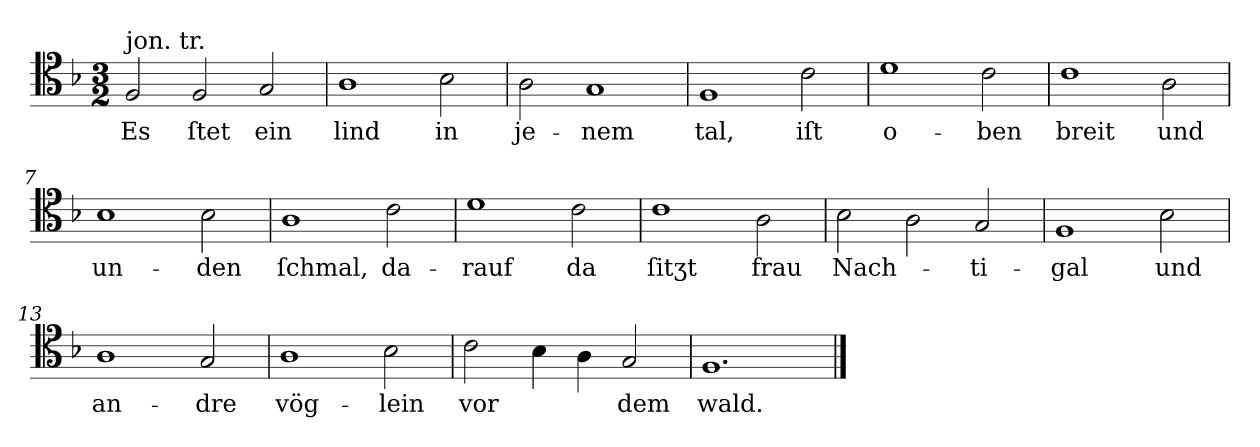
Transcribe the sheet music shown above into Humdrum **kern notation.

**kern	**text
*part1	*part1
*staff1	*staff1
*clefC4	*
*k[b-]	*
*F:ion	*
*M3/2	*
=1	=1
!LO:TX:a:t=jon. tr.	!
2F	Es
2F	ſtet
2G	ein
=2	=2
1A	lind
2B-	in
=3	=3
2A	je-
1G	-nem
=4	=4
1F	tal,
2c	iſt
=5	=5
1d	o-
2c	-ben
=6	=6
1c	breit
2A	und
=7	=7
1B-	un-
2B-	-den
=8	=8
1A	ſchmal,
2c	da-
=9	=9
1d	-rauf
2c	da
=10	=10
1c	ſitʒt
2A	frau
=11	=11
2B-	Nach-
2A	.
2G	-ti-
=12	=12
1F	-gal
2B-	und
=13	=13
1A	an-
2G	-dre
=14	=14
1A	vög-
2B-	-lein
=15	=15
2c	vor
4B-	.
4A	.
2G	dem
=16	=16
1.F/	wald.
==	==
*-	*-
